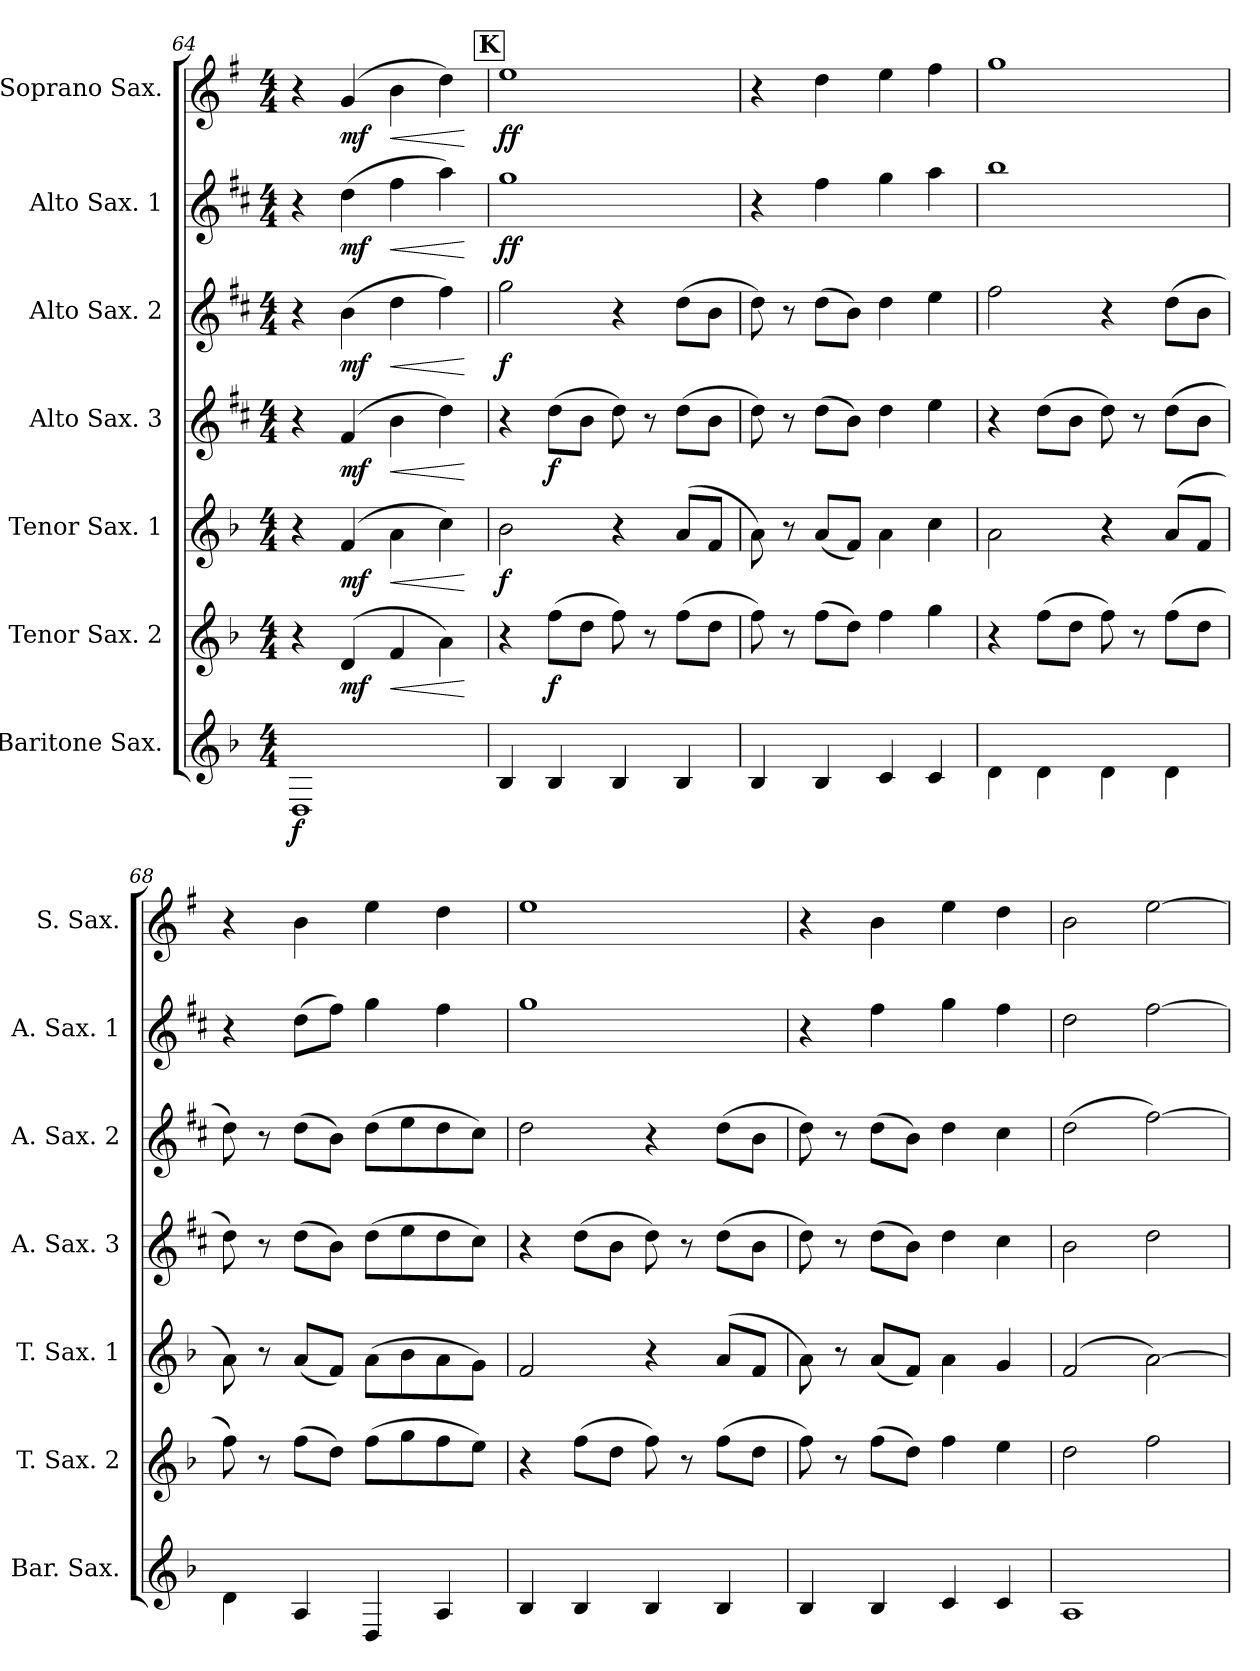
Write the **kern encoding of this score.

**kern	**dynam	**kern	**dynam	**kern	**dynam	**kern	**dynam	**kern	**dynam	**kern	**dynam	**kern	**dynam
*part7	*part7	*part6	*part6	*part5	*part5	*part4	*part4	*part3	*part3	*part2	*part2	*part1	*part1
*staff7	*staff7	*staff6	*staff6	*staff5	*staff5	*staff4	*staff4	*staff3	*staff3	*staff2	*staff2	*staff1	*staff1
*I"Baritone Sax.	*	*I"Tenor Sax. 2	*	*I"Tenor Sax. 1	*	*I"Alto Sax. 3	*	*I"Alto Sax. 2	*	*I"Alto Sax. 1	*	*I"Soprano Sax.	*
*I'Bar. Sax.	*	*I'T. Sax. 2	*	*I'T. Sax. 1	*	*I'A. Sax. 3	*	*I'A. Sax. 2	*	*I'A. Sax. 1	*	*I'S. Sax.	*
*clefG2	*	*clefG2	*	*clefG2	*	*clefG2	*	*clefG2	*	*clefG2	*	*clefG2	*
*ITrd12c21	*	*ITrd8c14	*	*ITrd8c14	*	*ITrd5c9	*	*ITrd5c9	*	*ITrd5c9	*	*ITrd1c2	*
*k[b-]	*	*k[b-]	*	*k[b-]	*	*k[b-]	*	*k[b-]	*	*k[b-]	*	*k[b-]	*
*M4/4	*	*M4/4	*	*M4/4	*	*M4/4	*	*M4/4	*	*M4/4	*	*M4/4	*
=64	=64	=64	=64	=64	=64	=64	=64	=64	=64	=64	=64	=64	=64
!	!LO:DY:b	!	!	!	!	!	!	!	!	!	!	!	!
1DD	f	4r	.	4r	.	4r	.	4r	.	4r	.	4r	.
!	!	!	!LO:DY:b	!	!LO:DY:b	!	!LO:DY:b	!	!LO:DY:b	!	!LO:DY:b	!	!LO:DY:b
.	.	(4D/	mf	(4F/	mf	(4A/	mf	(4d\	mf	(4f\	mf	(4f/	mf
!	!	!	!LO:HP:b	!	!LO:HP:b	!	!LO:HP:b	!	!LO:HP:b	!	!LO:HP:b	!	!LO:HP:b
.	.	4F/	<	4A\	<	4d\	<	4f\	<	4a\	<	4a\	<
.	.	4A\)	.	4c\)	.	4f\)	.	4a\)	.	4cc\)	.	4cc\)	.
.	.	.	[	.	[	.	[	.	[	.	[	.	[
!!LO:PB:g=z
!!LO:REH:place=s1:a:B:fs=14:t=K
=65	=65	=65	=65	=65	=65	=65	=65	=65	=65	=65	=65	=65	=65
!	!	!	!	!	!LO:DY:b	!	!	!	!LO:DY:b	!	!LO:DY:b	!	!LO:DY:b
4BB-/	.	4r	.	2B-\	f	4r	.	2b-\	f	1b-	ff	1dd	ff
!	!	!	!LO:DY:b	!	!	!	!LO:DY:b	!	!	!	!	!	!
4BB-/	.	(8f\L	f	.	.	(8f\L	f	.	.	.	.	.	.
.	.	8d\J	.	.	.	8d\J	.	.	.	.	.	.	.
4BB-/	.	8f\)	.	4r	.	8f\)	.	4r	.	.	.	.	.
.	.	8r	.	.	.	8r	.	.	.	.	.	.	.
4BB-/	.	(8f\L	.	(8A/L	.	(8f\L	.	(8f\L	.	.	.	.	.
.	.	8d\J	.	8F/J	.	8d\J	.	8d\J	.	.	.	.	.
=66	=66	=66	=66	=66	=66	=66	=66	=66	=66	=66	=66	=66	=66
4BB-/	.	8f\)	.	8A\)	.	8f\)	.	8f\)	.	4r	.	4r	.
.	.	8r	.	8r	.	8r	.	8r	.	.	.	.	.
4BB-/	.	(8f\L	.	(8A/L	.	(8f\L	.	(8f\L	.	4a\	.	4cc\	.
.	.	8d\J)	.	8F/J)	.	8d\J)	.	8d\J)	.	.	.	.	.
4C/	.	4f\	.	4A\	.	4f\	.	4f\	.	4b-\	.	4dd\	.
4C/	.	4g\	.	4c\	.	4g\	.	4g\	.	4cc\	.	4ee\	.
=67	=67	=67	=67	=67	=67	=67	=67	=67	=67	=67	=67	=67	=67
4D\	.	4r	.	2A\	.	4r	.	2a\	.	1dd	.	1ff	.
4D\	.	(8f\L	.	.	.	(8f\L	.	.	.	.	.	.	.
.	.	8d\J	.	.	.	8d\J	.	.	.	.	.	.	.
4D\	.	8f\)	.	4r	.	8f\)	.	4r	.	.	.	.	.
.	.	8r	.	.	.	8r	.	.	.	.	.	.	.
4D\	.	(8f\L	.	(8A/L	.	(8f\L	.	(8f\L	.	.	.	.	.
.	.	8d\J	.	8F/J	.	8d\J	.	8d\J	.	.	.	.	.
=68	=68	=68	=68	=68	=68	=68	=68	=68	=68	=68	=68	=68	=68
4D\	.	8f\)	.	8A\)	.	8f\)	.	8f\)	.	4r	.	4r	.
.	.	8r	.	8r	.	8r	.	8r	.	.	.	.	.
4AA/	.	(8f\L	.	(8A/L	.	(8f\L	.	(8f\L	.	(8f\L	.	4a\	.
.	.	8d\J)	.	8F/J)	.	8d\J)	.	8d\J)	.	8a\J)	.	.	.
4DD/	.	(8f\L	.	(8A\L	.	(8f\L	.	(8f\L	.	4b-\	.	4dd\	.
.	.	8g\	.	8B-\	.	8g\	.	8g\	.	.	.	.	.
4AA/	.	8f\	.	8A\	.	8f\	.	8f\	.	4a\	.	4cc\	.
.	.	8e\J)	.	8G\J)	.	8e\J)	.	8e\J)	.	.	.	.	.
=69	=69	=69	=69	=69	=69	=69	=69	=69	=69	=69	=69	=69	=69
4BB-/	.	4r	.	2F/	.	4r	.	2f\	.	1b-	.	1dd	.
4BB-/	.	(8f\L	.	.	.	(8f\L	.	.	.	.	.	.	.
.	.	8d\J	.	.	.	8d\J	.	.	.	.	.	.	.
4BB-/	.	8f\)	.	4r	.	8f\)	.	4r	.	.	.	.	.
.	.	8r	.	.	.	8r	.	.	.	.	.	.	.
4BB-/	.	(8f\L	.	(8A/L	.	(8f\L	.	(8f\L	.	.	.	.	.
.	.	8d\J	.	8F/J	.	8d\J	.	8d\J	.	.	.	.	.
=70	=70	=70	=70	=70	=70	=70	=70	=70	=70	=70	=70	=70	=70
4BB-/	.	8f\)	.	8A\)	.	8f\)	.	8f\)	.	4r	.	4r	.
.	.	8r	.	8r	.	8r	.	8r	.	.	.	.	.
4BB-/	.	(8f\L	.	(8A/L	.	(8f\L	.	(8f\L	.	4a\	.	4a\	.
.	.	8d\J)	.	8F/J)	.	8d\J)	.	8d\J)	.	.	.	.	.
4C/	.	4f\	.	4A\	.	4f\	.	4f\	.	4b-\	.	4dd\	.
4C/	.	4e\	.	4G/	.	4e\	.	4e\	.	4a\	.	4cc\	.
=71	=71	=71	=71	=71	=71	=71	=71	=71	=71	=71	=71	=71	=71
1AA	.	2d\	.	(2F/	.	2d\	.	(2f\	.	2f\	.	2a\	.
.	.	2f\	.	[2A\)	.	2f\	.	[2a\)	.	[2a\	.	[2dd\	.
=	=	=	=	=	=	=	=	=	=	=	=	=	=
*-	*-	*-	*-	*-	*-	*-	*-	*-	*-	*-	*-	*-	*-
